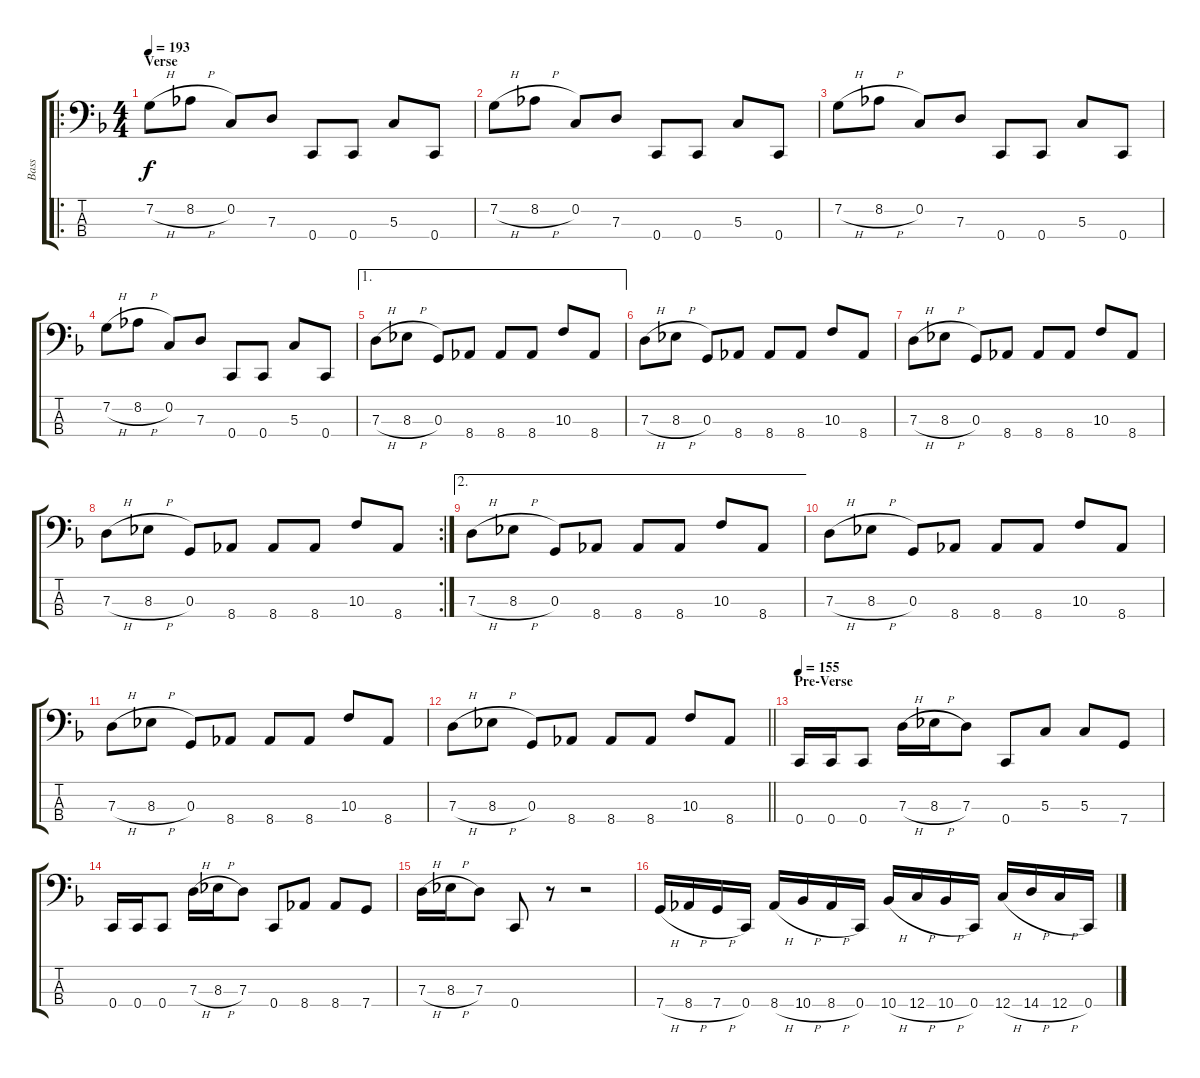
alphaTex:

\track ("Bass" "Bass") {instrument electricbasspick}
\staff {score tabs}
\tuning (F2 C2 G1 C1) {hide}
\ro
\ts (4 4)
\section ("" "Verse")
\tempo 193
\clef f4
\ks f
7.2{h}.8{dy f} 8.2{h}.8 0.2.8 7.3.8 0.4.8 0.4.8 5.3.8 0.4.8 |
7.2{h}.8 8.2{h}.8 0.2.8 7.3.8 0.4.8 0.4.8 5.3.8 0.4.8 |
7.2{h}.8 8.2{h}.8 0.2.8 7.3.8 0.4.8 0.4.8 5.3.8 0.4.8 |
7.2{h}.8 8.2{h}.8 0.2.8 7.3.8 0.4.8 0.4.8 5.3.8 0.4.8 |
\ae 1
7.3{h}.8 8.3{h}.8 0.3.8 8.4.8 8.4.8 8.4.8 10.3.8 8.4.8 |
7.3{h}.8 8.3{h}.8 0.3.8 8.4.8 8.4.8 8.4.8 10.3.8 8.4.8 |
7.3{h}.8 8.3{h}.8 0.3.8 8.4.8 8.4.8 8.4.8 10.3.8 8.4.8 |
\rc 2
7.3{h}.8 8.3{h}.8 0.3.8 8.4.8 8.4.8 8.4.8 10.3.8 8.4.8 |
\ae 2
7.3{h}.8 8.3{h}.8 0.3.8 8.4.8 8.4.8 8.4.8 10.3.8 8.4.8 |
7.3{h}.8 8.3{h}.8 0.3.8 8.4.8 8.4.8 8.4.8 10.3.8 8.4.8 |
7.3{h}.8 8.3{h}.8 0.3.8 8.4.8 8.4.8 8.4.8 10.3.8 8.4.8 |
\barLineRight lightlight
7.3{h}.8 8.3{h}.8 0.3.8 8.4.8 8.4.8 8.4.8 10.3.8 8.4.8 |
\section ("" "Pre-Verse")
\tempo 155
0.4.16 0.4.16 0.4.8 7.3{h}.16 8.3{h}.16 7.3.8 0.4.8 5.3.8 5.3.8 7.4.8 |
0.4.16 0.4.16 0.4.8 7.3{h}.16 8.3{h}.16 7.3.8 0.4.8 8.4.8 8.4.8 7.4.8 |
7.3{h}.16 8.3{h}.16 7.3.8 0.4.8 r.8 r.2 |
7.4{h}.16 8.4{h}.16 7.4{h}.16 0.4.16 8.4{h}.16 10.4{h}.16 8.4{h}.16 0.4.16 10.4{h}.16 12.4{h}.16 10.4{h}.16 0.4.16 12.4{h}.16 14.4{h}.16 12.4{h}.16 0.4.16
